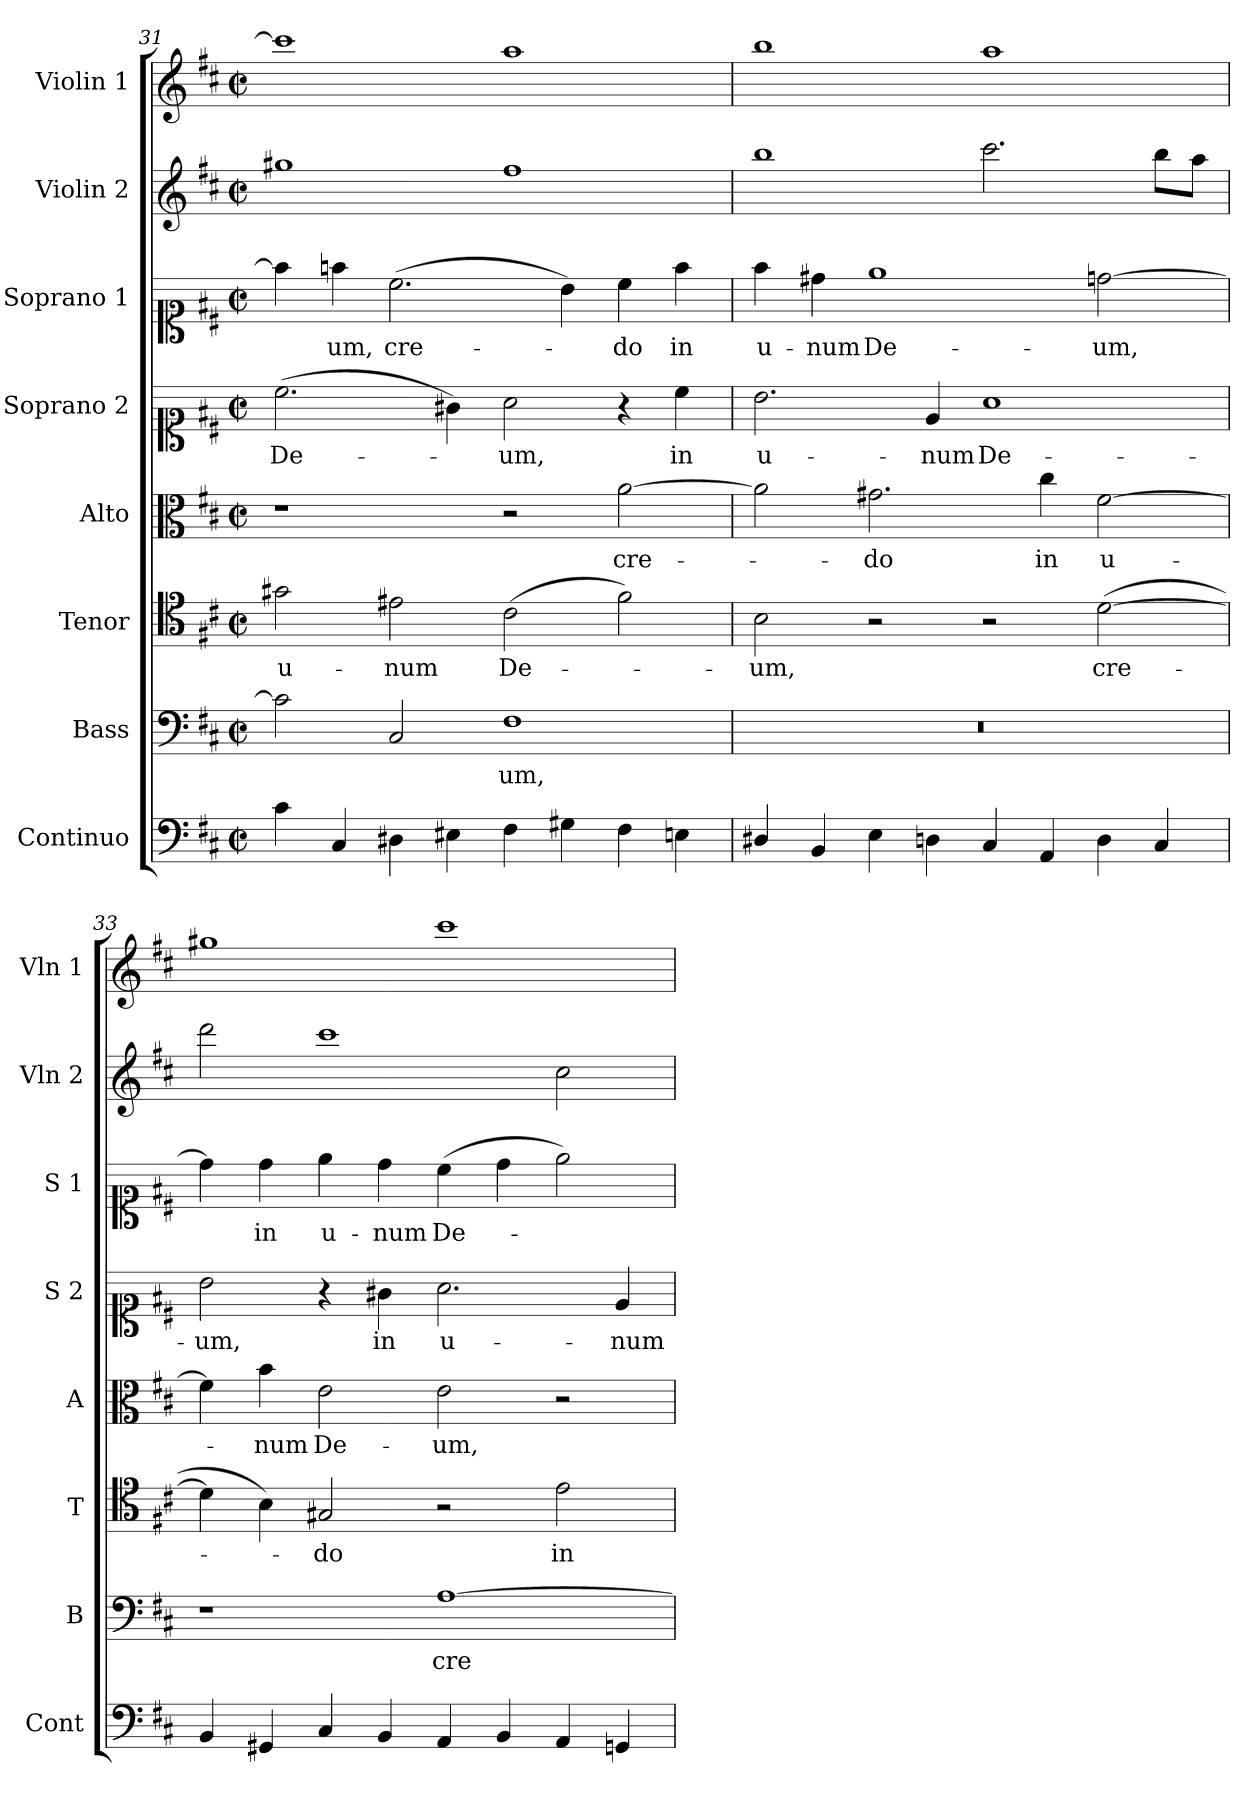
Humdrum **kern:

**kern	**kern	**text	**kern	**text	**kern	**text	**kern	**text	**kern	**text	**kern	**kern
*part8	*part7	*part7	*part6	*part6	*part5	*part5	*part4	*part4	*part3	*part3	*part2	*part1
*staff8	*staff7	*staff7	*staff6	*staff6	*staff5	*staff5	*staff4	*staff4	*staff3	*staff3	*staff2	*staff1
*I"Continuo	*I"Bass	*	*I"Tenor	*	*I"Alto	*	*I"Soprano 2	*	*I"Soprano 1	*	*I"Violin 2	*I"Violin 1
*I'Cont	*I'B	*	*I'T	*	*I'A	*	*I'S 2	*	*I'S 1	*	*I'Vln 2	*I'Vln 1
*clefF4	*clefF4	*	*clefC4	*	*clefC3	*	*clefC1	*	*clefC1	*	*clefG2	*clefG2
*k[f#c#]	*k[f#c#]	*	*k[f#c#]	*	*k[f#c#]	*	*k[f#c#]	*	*k[f#c#]	*	*k[f#c#]	*k[f#c#]
*M4/2	*M4/2	*	*M4/2	*	*M4/2	*	*M4/2	*	*M4/2	*	*M4/2	*M4/2
*met(c|)	*met(c|)	*	*met(c|)	*	*met(c|)	*	*met(c|)	*	*met(c|)	*	*met(c|)	*met(c|)
=31	=31	=31	=31	=31	=31	=31	=31	=31	=31	=31	=31	=31
!	!	!	!	!LO:LY:b	!	!	!	!LO:LY:b	!	!	!	!
4c#\	2c#\]	.	2g#X\	u-	1r	.	(2.cc#\	De-	4ff#\]	.	1gg#X	1ccc#]
!	!	!	!	!	!	!	!	!	!	!LO:LY:b	!	!
4C#/	.	.	.	.	.	.	.	.	4ffn\	-um,	.	.
!	!	!	!	!LO:LY:b	!	!	!	!	!	!LO:LY:b	!	!
4D#X\	2C#/	.	2e#X\	-num	.	.	.	.	(2.cc#\	cre-	.	.
4E#X\	.	.	.	.	.	.	4g#X\)	.	.	.	.	.
!	!	!LO:LY:b	!	!LO:LY:b	!	!	!	!LO:LY:b	!	!	!	!
4F#\	1F#	-um,	(2c#\	De-	2r	.	2a\	-um,	.	.	1ff#	1aa
4G#X\	.	.	.	.	.	.	.	.	4b\)	.	.	.
!	!	!	!	!	!	!LO:LY:b	!	!	!	!LO:LY:b	!	!
4F#\	.	.	2f#\)	.	[2a\	cre-	4r	.	4cc#\	-do	.	.
!	!	!	!	!	!	!	!	!LO:LY:b	!	!LO:LY:b	!	!
4En\	.	.	.	.	.	.	4cc#\	in	4ff\	in	.	.
!!LO:LB:g=z
=32	=32	=32	=32	=32	=32	=32	=32	=32	=32	=32	=32	=32
!	!	!	!	!LO:LY:b	!	!	!	!LO:LY:b	!	!LO:LY:b	!	!
4D#X/	0r	.	2B\	-um,	2a\]	.	2.b\	u-	4ff#\	u-	1bb	1bb
!	!	!	!	!	!	!	!	!	!	!LO:LY:b	!	!
4BB/	.	.	.	.	.	.	.	.	4dd#X\	-num	.	.
!	!	!	!	!	!	!LO:LY:b	!	!	!	!LO:LY:b	!	!
4E\	.	.	2r	.	2.g#X\	-do	.	.	1ee	De-	.	.
!	!	!	!	!	!	!	!	!LO:LY:b	!	!	!	!
4Dn\	.	.	.	.	.	.	4e/	-num	.	.	.	.
!	!	!	!	!	!	!	!	!LO:LY:b	!	!	!	!
4C#/	.	.	2r	.	.	.	1a	De-	.	.	2.ccc#\	1aa
!	!	!	!	!	!	!LO:LY:b	!	!	!	!	!	!
4AA/	.	.	.	.	4cc#\	in	.	.	.	.	.	.
!	!	!	!	!LO:LY:b	!	!LO:LY:b	!	!	!	!LO:LY:b	!	!
4D\	.	.	([2d\	cre-	[2f#\	u-	.	.	[2ddn\	-um,	.	.
4C#/	.	.	.	.	.	.	.	.	.	.	8bb\L	.
.	.	.	.	.	.	.	.	.	.	.	8aa\J	.
=33	=33	=33	=33	=33	=33	=33	=33	=33	=33	=33	=33	=33
!	!	!	!	!	!	!	!	!LO:LY:b	!	!	!	!
4BB/	1r	.	4d\]	.	4f#\]	.	2b\	-um,	4dd\]	.	2ddd\	1gg#X
!	!	!	!	!	!	!LO:LY:b	!	!	!	!LO:LY:b	!	!
4GG#X/	.	.	4B\)	.	4b\	-num	.	.	4dd\	in	.	.
!	!	!	!	!LO:LY:b	!	!LO:LY:b	!	!	!	!LO:LY:b	!	!
4C#/	.	.	2G#X/	-do	2e\	De-	4r	.	4ee\	u-	1ccc#	.
!	!	!	!	!	!	!	!	!LO:LY:b	!	!LO:LY:b	!	!
4BB/	.	.	.	.	.	.	4g#X\	in	4dd\	-num	.	.
!	!	!LO:LY:b	!	!	!	!LO:LY:b	!	!LO:LY:b	!	!LO:LY:b	!	!
4AA/	[1A	cre-	2r	.	2e\	-um,	2.a\	u-	(4cc#\	De-	.	1ccc#
4BB/	.	.	.	.	.	.	.	.	4dd\	.	.	.
!	!	!	!	!LO:LY:b	!	!	!	!	!	!	!	!
4AA/	.	.	2e\	in	2r	.	.	.	2ee\)	.	2cc#\	.
!	!	!	!	!	!	!	!	!LO:LY:b	!	!	!	!
4GGn/	.	.	.	.	.	.	4e/	-num	.	.	.	.
=	=	=	=	=	=	=	=	=	=	=	=	=
*-	*-	*-	*-	*-	*-	*-	*-	*-	*-	*-	*-	*-
